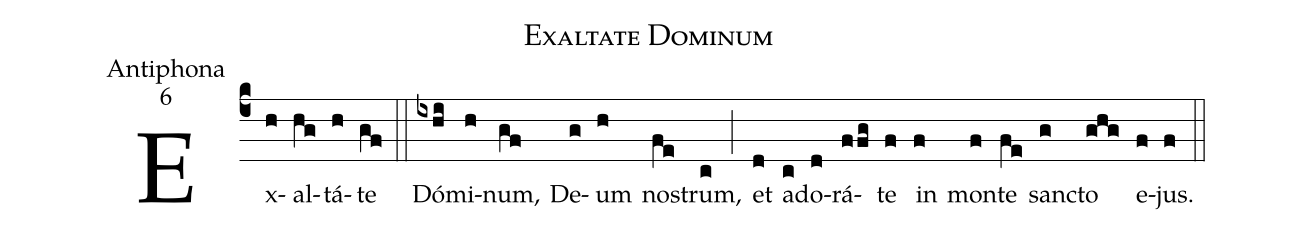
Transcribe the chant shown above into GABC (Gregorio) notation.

name:Exaltate Dominum;
office-part:Antiphona;
mode:6;
%%
(c4) Ex(h)al(hg)tá(h)te(gf) (::)
Dó(ixhi)mi(h)num,(gf) De(g)um(h) no(fe)strum,(c) (;) et(d) a(c)do(d)rá(ffg)te(f) in(f) mon(f)te(fe) san(g)cto(ghg) e(f)jus.(f) (::)
